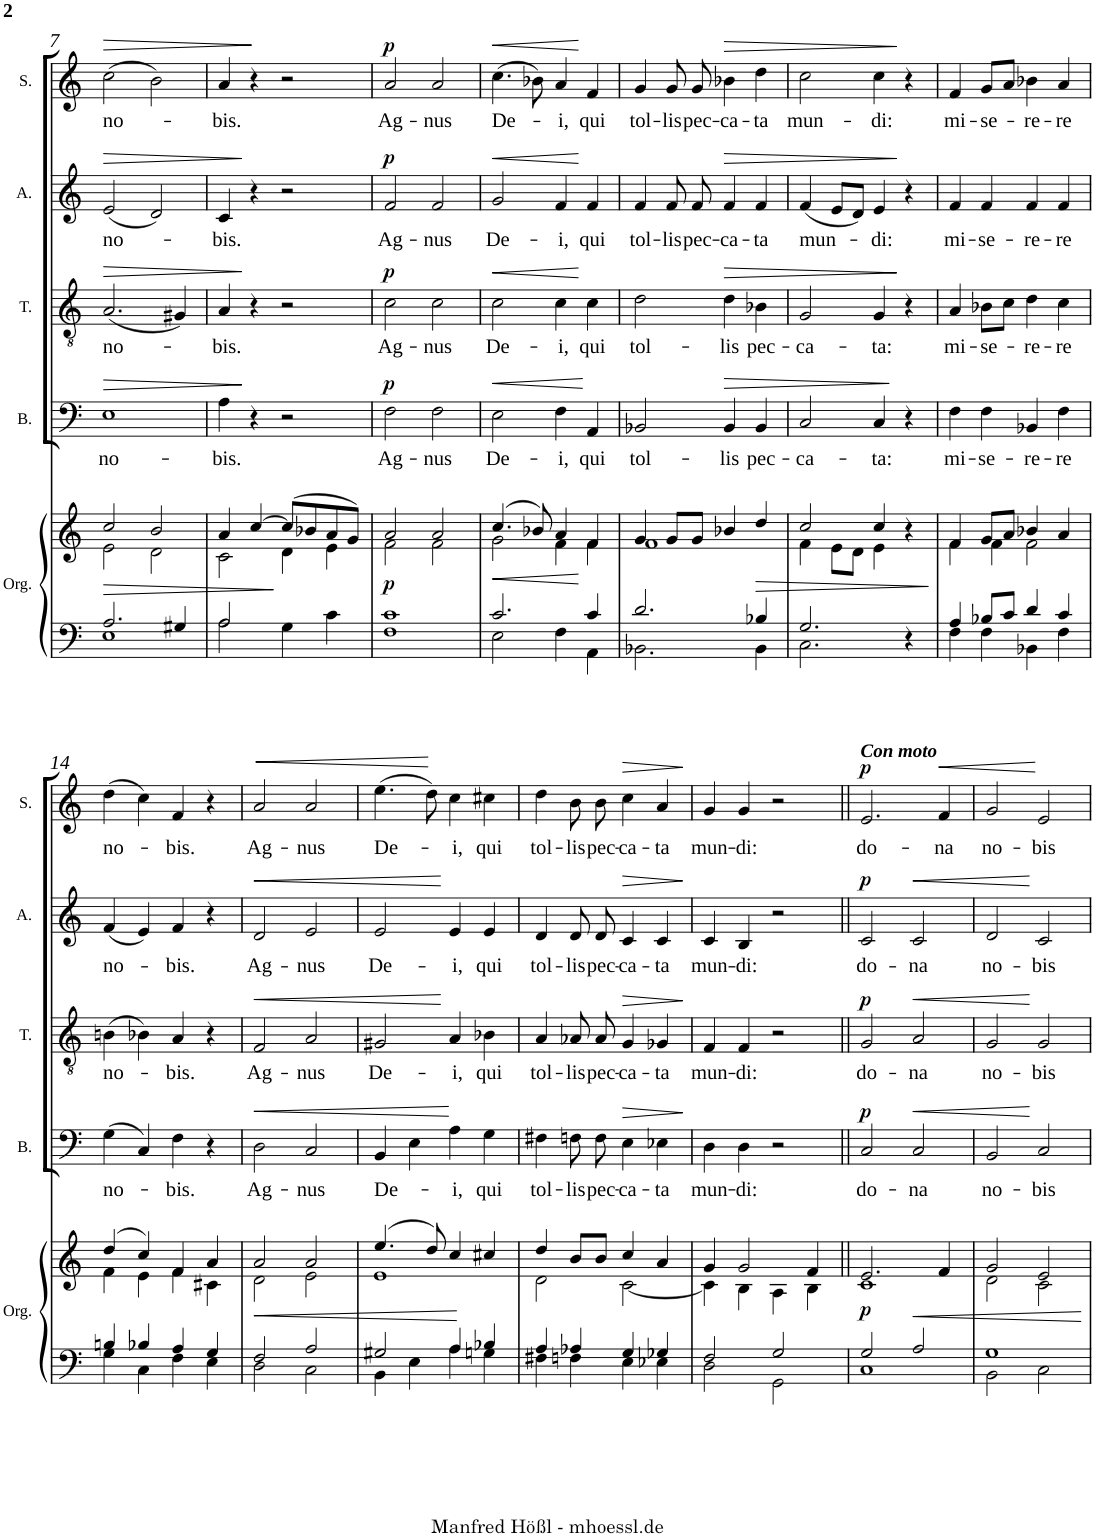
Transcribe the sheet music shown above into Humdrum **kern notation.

**kern	**kern	**dynam	**kern	**text	**dynam	**kern	**text	**dynam	**kern	**text	**dynam	**kern	**text	**dynam
*part5	*part5	*part5	*part4	*part4	*part4	*part3	*part3	*part3	*part2	*part2	*part2	*part1	*part1	*part1
*staff6	*staff5	*staff5/6	*staff4	*staff4	*staff4	*staff3	*staff3	*staff3	*staff2	*staff2	*staff2	*staff1	*staff1	*staff1
*I"Organ	*	*	*I"Bass	*	*	*I"Tenor	*	*	*I"Alto	*	*	*I"Soprano	*	*
*I'Org.	*	*	*I'B.	*	*	*I'T.	*	*	*I'A.	*	*	*I'S.	*	*
!!LO:PB:g=z
*clefF4	*clefG2	*	*clefF4	*	*	*clefGv2	*	*	*clefG2	*	*	*clefG2	*	*
*k[]	*k[]	*	*k[]	*	*	*k[]	*	*	*k[]	*	*	*k[]	*	*
*M4/4	*M4/4	*	*M4/4	*	*	*M4/4	*	*	*M4/4	*	*	*M4/4	*	*
*met(c)	*met(c)	*	*met(c)	*	*	*met(c)	*	*	*met(c)	*	*	*met(c)	*	*
=7	=7	=7	=7	=7	=7	=7	=7	=7	=7	=7	=7	=7	=7	=7
!	!	!LO:HP:b=2	!	!LO:LY:b	!LO:HP:b	!	!LO:LY:b	!LO:HP:b	!	!LO:LY:b	!LO:HP:b	!	!LO:LY:b	!LO:HP:b
*^	*^	*	*	*	*	*	*	*	*	*	*	*	*	*
2.A/	1E	2cc/	2e\	>	1E	no-	>	(<2.A/	no-	>	(<2e/	no-	>	(>2cc\	no-	>
.	.	2b/	2d\	.	.	.	.	.	.	.	2d/)	.	.	2b\)	.	.
4G#X/	.	.	.	.	.	.	.	4G#X/)	.	.	.	.	.	.	.	.
=8	=8	=8	=8	=8	=8	=8	=8	=8	=8	=8	=8	=8	=8	=8	=8	=8
!	!	!	!	!	!	!LO:LY:b	!	!	!LO:LY:b	!	!	!LO:LY:b	!	!	!LO:LY:b	!
2A/	2A\	4a/	2c\	.	4A\	-bis.	.	4A/	-bis.	.	4c/	-bis.	.	4a/	-bis.	.
.	.	[>4cc/	.	.	4r	.	.	4r	.	.	4r	.	]	4r	.	]
2ryy	4G\	(>8cc/L]	4d\	.	2r	.	.	2r	.	.	2r	.	.	2r	.	.
.	.	8b-X/	.	.	.	.	.	.	.	.	.	.	.	.	.	.
.	4c\	8a/	4e\	.	.	.	.	.	.	.	.	.	.	.	.	.
.	.	8g/J)	.	.	.	.	.	.	.	.	.	.	.	.	.	.
=9	=9	=9	=9	=9	=9	=9	=9	=9	=9	=9	=9	=9	=9	=9	=9	=9
!	!	!	!	!LO:DY:b	!	!LO:LY:b	!LO:DY:a	!	!LO:LY:b	!LO:DY:a	!	!LO:LY:b	!LO:DY:a	!	!LO:LY:b	!LO:DY:a
1c	1F	2a/	2f\	p	2F\	Ag-	p	2c\	Ag-	p	2f/	Ag-	p	2a/	Ag-	p
!	!	!	!	!	!	!LO:LY:b	!	!	!LO:LY:b	!	!	!LO:LY:b	!	!	!LO:LY:b	!
.	.	2a/	2f\	.	2F\	-nus	.	2c\	-nus	.	2f/	-nus	.	2a/	-nus	.
=10	=10	=10	=10	=10	=10	=10	=10	=10	=10	=10	=10	=10	=10	=10	=10	=10
!	!	!	!	!LO:HP:b	!	!LO:LY:b	!LO:HP:b	!	!LO:LY:b	!LO:HP:b	!	!LO:LY:b	!LO:HP:b	!	!LO:LY:b	!LO:HP:b
2.c/	2E\	(4.cc/	2g\	<	2E\	De-	<	2c\	De-	<	2g/	De-	<	(>4.cc\	De-	<
.	.	8b-X/)	.	.	.	.	.	.	.	.	.	.	.	8b-X\)	.	.
!	!	!	!	!	!	!LO:LY:b	!	!	!LO:LY:b	!	!	!LO:LY:b	!	!	!LO:LY:b	!
.	4F\	4a/	4f\	.	4F\	-i,	.	4c\	-i,	.	4f/	-i,	.	4a/	-i,	.
!	!	!	!	!	!	!LO:LY:b	!	!	!LO:LY:b	!	!	!LO:LY:b	!	!	!LO:LY:b	!
4c/	4AA\	4f/	4f\	]	4AA/	qui	]	4c\	qui	]	4f/	qui	[	4f/	qui	[
=11	=11	=11	=11	=11	=11	=11	=11	=11	=11	=11	=11	=11	=11	=11	=11	=11
!	!	!	!	!	!	!LO:LY:b	!	!	!LO:LY:b	!	!	!LO:LY:b	!	!	!LO:LY:b	!
2.d/	2.BB-X\	4g/	1f	.	2BB-X/	tol-	.	2d\	tol-	.	4f/	tol-	.	4g/	tol-	.
!	!	!	!	!	!	!	!	!	!	!	!	!LO:LY:b	!	!	!LO:LY:b	!
.	.	8g/L	.	.	.	.	.	.	.	.	8f/	-lis	.	8g/	-lis	.
!	!	!	!	!	!	!	!	!	!	!	!	!LO:LY:b	!	!	!LO:LY:b	!
.	.	8g/J	.	.	.	.	.	.	.	.	8f/	pec-	.	8g/	pec-	.
!	!	!	!	!	!	!LO:LY:b	!LO:HP:b	!	!LO:LY:b	!LO:HP:b	!	!LO:LY:b	!LO:HP:b	!	!LO:LY:b	!LO:HP:b
.	.	4b-X/	.	.	4BB-/	-lis	>	4d\	-lis	>	4f/	-ca-	>	4b-X\	-ca-	>
!	!	!	!	!	!	!LO:LY:b	!	!	!LO:LY:b	!	!	!LO:LY:b	!	!	!LO:LY:b	!
4B-X/	4BB-\	4dd/	.	.	4BB-/	pec-	.	4B-X\	pec-	.	4f/	-ta	.	4dd\	-ta	.
=12	=12	=12	=12	=12	=12	=12	=12	=12	=12	=12	=12	=12	=12	=12	=12	=12
!	!	!	!	!	!	!LO:LY:b	!	!	!LO:LY:b	!	!	!LO:LY:b	!	!	!LO:LY:b	!
2.G/	2.C\	2cc/	4f\	.	2C/	-ca-	.	2G/	-ca-	.	(<4f/	mun-	.	2cc\	mun-	.
.	.	.	8e\L	.	.	.	.	.	.	.	8e/L	.	.	.	.	.
.	.	.	8d\J	.	.	.	.	.	.	.	8d/J)	.	.	.	.	.
!	!	!	!	!	!	!LO:LY:b	!	!	!LO:LY:b	!	!	!LO:LY:b	!	!	!LO:LY:b	!
.	.	4cc/	4e\	.	4C/	-ta:	.	4G/	-ta:	.	4e/	-di:	.	4cc\	-di:	.
4r	4ryy	4r	4ryy	.	4r	.	[	4r	.	[	4r	.	]	4r	.	]
*v	*v	*	*	*	*	*	*	*	*	*	*	*	*	*	*	*
*	*v	*v	*	*	*	*	*	*	*	*	*	*	*	*	*
.	.	[	.	.	.	.	.	.	.	.	.	.	.	.
=13	=13	=13	=13	=13	=13	=13	=13	=13	=13	=13	=13	=13	=13	=13
*^	*^	*	*	*	*	*	*	*	*	*	*	*	*	*
!	!	!	!	!	!	!LO:LY:b	!	!	!LO:LY:b	!	!	!LO:LY:b	!	!	!LO:LY:b	!
4A/	4F\	4f/	4f\	.	4F\	mi-	.	4A/	mi-	.	4f/	mi-	.	4f/	mi-	.
!	!	!	!	!	!	!LO:LY:b	!	!	!LO:LY:b	!	!	!LO:LY:b	!	!	!LO:LY:b	!
8B-X/L	4F\	8g/L	4f\	.	4F\	-se-	.	8B-X\L	-se-	.	4f/	-se-	.	8g/L	-se-	.
8c/J	.	8a/J	.	.	.	.	.	8c\J	.	.	.	.	.	8a/J	.	.
!	!	!	!	!	!	!LO:LY:b	!	!	!LO:LY:b	!	!	!LO:LY:b	!	!	!LO:LY:b	!
4d/	4BB-X\	4b-X/	2f\	.	4BB-X/	-re-	.	4d\	-re-	.	4f/	-re-	.	4b-X\	-re-	.
!	!	!	!	!	!	!LO:LY:b	!	!	!LO:LY:b	!	!	!LO:LY:b	!	!	!LO:LY:b	!
4c/	4F\	4a/	.	.	4F\	-re	.	4c\	-re	.	4f/	-re	.	4a/	-re	.
!!LO:LB:g=z
=14	=14	=14	=14	=14	=14	=14	=14	=14	=14	=14	=14	=14	=14	=14	=14	=14
!	!	!	!	!	!	!LO:LY:b	!	!	!LO:LY:b	!	!	!LO:LY:b	!	!	!LO:LY:b	!
4Bn/	4G\	(4dd/	4f\	.	(>4G\	no-	.	(>4Bn\	no-	.	(<4f/	no-	.	(>4dd\	no-	.
4B-X/	4C\	4cc/)	4e\	.	4C/)	.	.	4B-X\)	.	.	4e/)	.	.	4cc\)	.	.
!	!	!	!	!	!	!LO:LY:b	!	!	!LO:LY:b	!	!	!LO:LY:b	!	!	!LO:LY:b	!
4A/	4F\	4f/	4f\	.	4F\	-bis.	.	4A/	-bis.	.	4f/	-bis.	.	4f/	-bis.	.
4G/	4E\	4a/	4c#X\	.	4r	.	.	4r	.	.	4r	.	.	4r	.	.
=15	=15	=15	=15	=15	=15	=15	=15	=15	=15	=15	=15	=15	=15	=15	=15	=15
!	!	!	!	!	!	!LO:LY:b	!LO:HP:b	!	!LO:LY:b	!LO:HP:b	!	!LO:LY:b	!LO:HP:b	!	!LO:LY:b	!LO:HP:b
2F/	2D\	2a/	2d\	.	2D\	Ag-	<	2F/	Ag-	<	2d/	Ag-	<	2a/	Ag-	<
!	!	!	!	!	!	!LO:LY:b	!	!	!LO:LY:b	!	!	!LO:LY:b	!	!	!LO:LY:b	!
2A/	2C\	2a/	2e\	.	2C/	-nus	.	2A/	-nus	.	2e/	-nus	.	2a/	-nus	.
=16	=16	=16	=16	=16	=16	=16	=16	=16	=16	=16	=16	=16	=16	=16	=16	=16
!	!	!	!	!	!	!LO:LY:b	!	!	!LO:LY:b	!	!	!LO:LY:b	!	!	!LO:LY:b	!
2G#X/	4BB\	(4.ee/	1e	.	4BB/	De-	.	2G#X/	De-	.	2e/	De-	.	(>4.ee\	De-	.
.	4E\	.	.	.	4E\	.	.	.	.	.	.	.	.	.	.	.
.	.	8dd/)	.	.	.	.	.	.	.	.	.	.	.	8dd\)	.	[
!	!	!	!	!	!	!LO:LY:b	!	!	!LO:LY:b	!	!	!LO:LY:b	!	!	!LO:LY:b	!
4A/	4A\	4cc/	.	.	4A\	-i,	.	4A/	-i,	]	4e/	-i,	[	4cc\	-i,	.
!	!	!	!	!	!	!LO:LY:b	!	!	!LO:LY:b	!	!	!LO:LY:b	!	!	!LO:LY:b	!
4B-X/	4Gn\	4cc#X/	.	.	4G\	qui	]	4B-X\	qui	.	4e/	qui	.	4cc#X\	qui	.
=17	=17	=17	=17	=17	=17	=17	=17	=17	=17	=17	=17	=17	=17	=17	=17	=17
!	!	!	!	!	!	!LO:LY:b	!	!	!LO:LY:b	!	!	!LO:LY:b	!	!	!LO:LY:b	!
4A/	4F#X\	4dd/	2d\	.	4F#X\	tol-	.	4A/	tol-	.	4d/	tol-	.	4dd\	tol-	.
!	!	!	!	!	!	!LO:LY:b	!	!	!LO:LY:b	!	!	!LO:LY:b	!	!	!LO:LY:b	!
4A-X/	4Fn\	8b/L	.	.	8Fn\L	-lis	.	8A-X/	-lis	.	8d/	-lis	.	8b\	-lis	.
!	!	!	!	!	!	!LO:LY:b	!	!	!LO:LY:b	!	!	!LO:LY:b	!	!	!LO:LY:b	!
.	.	8b/J	.	.	8F\J	pec-	.	8A-/	pec-	.	8d/	pec-	.	8b\	pec-	.
!	!	!	!	!	!	!LO:LY:b	!LO:HP:b	!	!LO:LY:b	!LO:HP:b	!	!LO:LY:b	!LO:HP:b	!	!LO:LY:b	!LO:HP:b
4G/	4E\	4cc/	[<2c\	.	4E\	-ca-	>	4G/	-ca-	>	4c/	-ca-	>	4cc\	-ca-	>
!	!	!	!	!	!	!LO:LY:b	!	!	!LO:LY:b	!	!	!LO:LY:b	!	!	!LO:LY:b	!
4G-X/	4E-X\	4a/	.	.	4E-X\	-ta	.	4G-X/	-ta	.	4c/	-ta	.	4a/	-ta	.
*v	*v	*	*	*	*	*	*	*	*	*	*	*	*	*	*	*
*	*v	*v	*	*	*	*	*	*	*	*	*	*	*	*	*
.	.	.	.	.	[	.	.	[	.	.	]	.	.	]
=18	=18	=18	=18	=18	=18	=18	=18	=18	=18	=18	=18	=18	=18	=18
*^	*^	*	*	*	*	*	*	*	*	*	*	*	*	*
!	!	!	!	!	!	!LO:LY:b	!	!	!LO:LY:b	!	!	!LO:LY:b	!	!	!LO:LY:b	!
2F/	2D\	4g/	4c\]	.	4D\	mun-	.	4F/	mun-	.	4c/	mun-	.	4g/	mun-	.
!	!	!	!	!	!	!LO:LY:b	!	!	!LO:LY:b	!	!	!LO:LY:b	!	!	!LO:LY:b	!
.	.	2g/	4B\	.	4D\	-di:	.	4F/	-di:	.	4B/	-di:	.	4g/	-di:	.
2G/	2GG\	.	4A\	.	2r	.	.	2r	.	.	2r	.	.	2r	.	.
.	.	4f/	4B\	.	.	.	.	.	.	.	.	.	.	.	.	.
=19||	=19||	=19||	=19||	=19||	=19||	=19||	=19||	=19||	=19||	=19||	=19||	=19||	=19||	=19||	=19||	=19||
!	!	!	!	!	!	!	!	!	!	!	!	!	!	!LO:TX:a:Bi:t=Con moto	!	!
!	!	!	!	!LO:DY:b	!	!LO:LY:b	!LO:DY:a	!	!LO:LY:b	!LO:DY:a	!	!LO:LY:b	!LO:DY:a	!	!LO:LY:b	!LO:DY:a
2G/	1C	2.e/	1c	p	2C/	do-	p	2G/	do-	p	2c/	do-	p	2.e/	do-	p
!	!	!	!	!	!	!LO:LY:b	!	!	!LO:LY:b	!	!	!LO:LY:b	!LO:HP:b	!	!	!
2A/	.	.	.	.	2C/	-na	.	2A/	-na	.	2c/	-na	<	.	.	.
!	!	!	!	!	!	!	!	!	!	!	!	!	!	!	!LO:LY:b	!LO:HP:b
.	.	4f/	.	.	.	.	.	.	.	.	.	.	.	4f/	-na	<
=20	=20	=20	=20	=20	=20	=20	=20	=20	=20	=20	=20	=20	=20	=20	=20	=20
!	!	!	!	!	!	!LO:LY:b	!	!	!LO:LY:b	!	!	!LO:LY:b	!	!	!LO:LY:b	!
1G	2BB\	2g/	2d\	.	2BB/	no-	.	2G/	no-	.	2d/	no-	.	2g/	no-	.
!	!	!	!	!	!	!LO:LY:b	!	!	!LO:LY:b	!	!	!LO:LY:b	!	!	!LO:LY:b	!
.	2C\	2e/	2c\	.	2C/	-bis	]	2G/	-bis	]	2c/	-bis	[	2e/	-bis	[
*v	*v	*	*	*	*	*	*	*	*	*	*	*	*	*	*	*
*	*v	*v	*	*	*	*	*	*	*	*	*	*	*	*	*
=	=	=	=	=	=	=	=	=	=	=	=	=	=	=
*-	*-	*-	*-	*-	*-	*-	*-	*-	*-	*-	*-	*-	*-	*-
